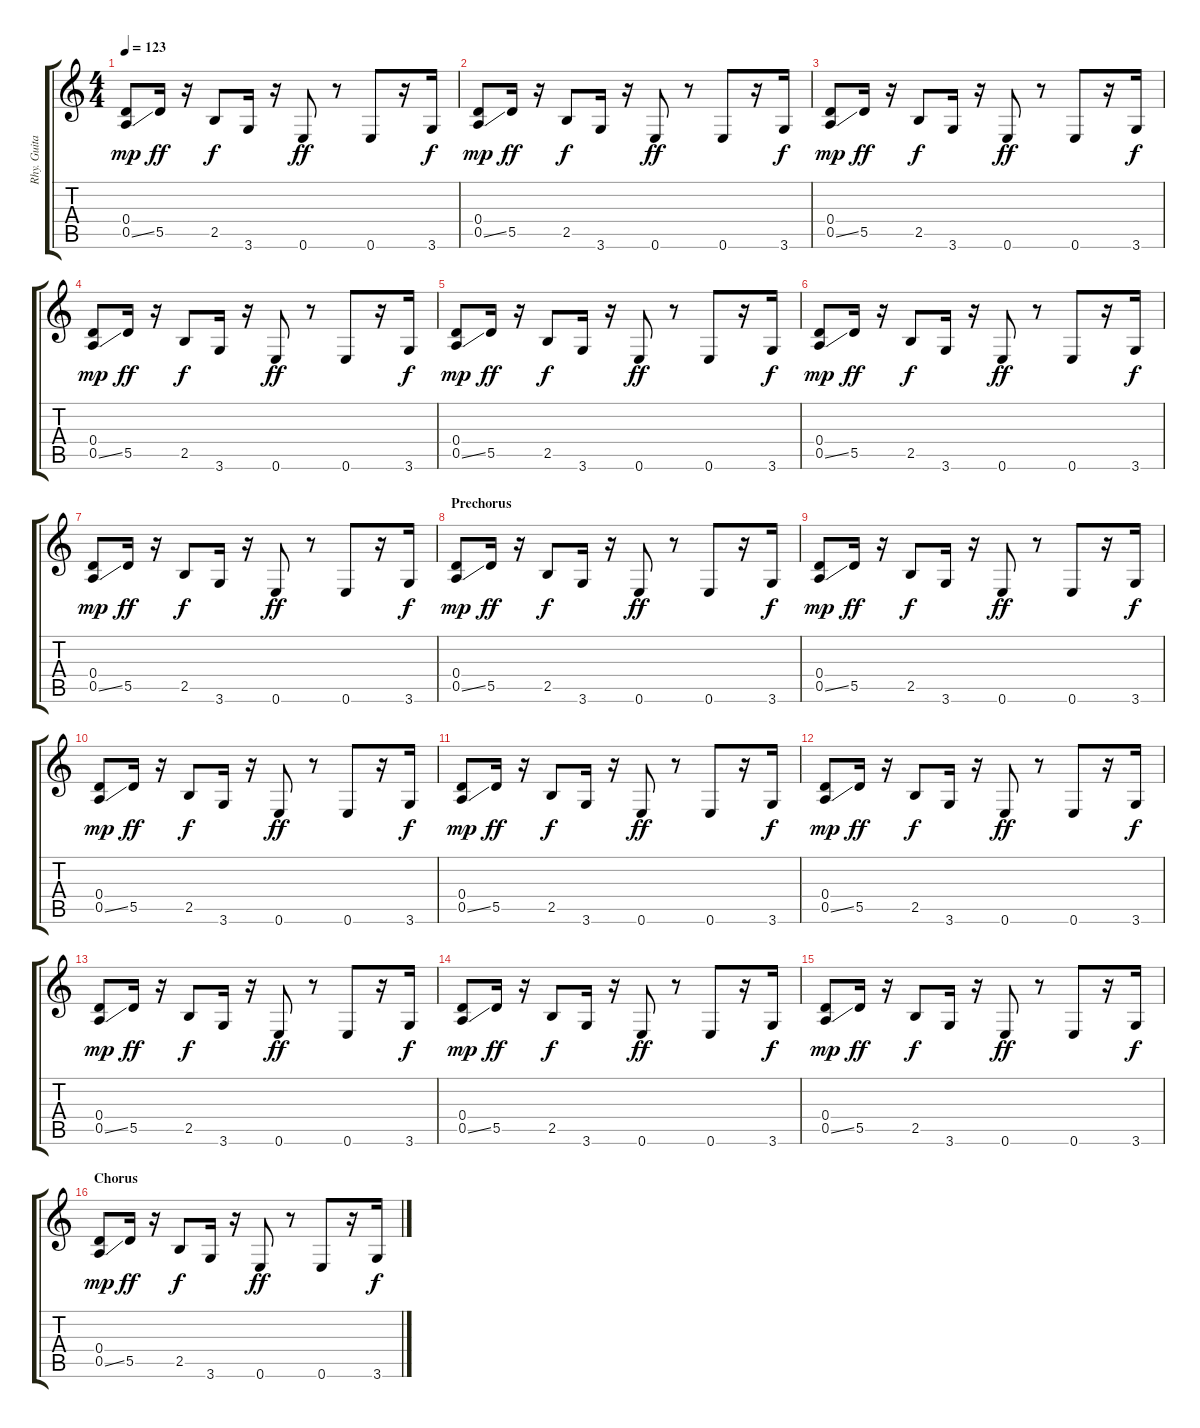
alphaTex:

\track ("Rhy. Guitar" "Rhy. Guita") {instrument electricguitarmuted}
\staff {score tabs}
\tuning (E4 B3 G3 D3 A2 E2) {hide}
\ts (4 4)
\tempo 123
\clef g2
\ks c
(0.4 0.5{ss}).8{dy mp} 5.5.16{dy ff} r.16 2.5.8{dy f} 3.6.16 r.16 0.6.8{dy ff} r.8 0.6.8 r.16 3.6.16{dy f} |
(0.4 0.5{ss}).8{dy mp} 5.5.16{dy ff} r.16 2.5.8{dy f} 3.6.16 r.16 0.6.8{dy ff} r.8 0.6.8 r.16 3.6.16{dy f} |
(0.4 0.5{ss}).8{dy mp} 5.5.16{dy ff} r.16 2.5.8{dy f} 3.6.16 r.16 0.6.8{dy ff} r.8 0.6.8 r.16 3.6.16{dy f} |
(0.4 0.5{ss}).8{dy mp} 5.5.16{dy ff} r.16 2.5.8{dy f} 3.6.16 r.16 0.6.8{dy ff} r.8 0.6.8 r.16 3.6.16{dy f} |
(0.4 0.5{ss}).8{dy mp} 5.5.16{dy ff} r.16 2.5.8{dy f} 3.6.16 r.16 0.6.8{dy ff} r.8 0.6.8 r.16 3.6.16{dy f} |
(0.4 0.5{ss}).8{dy mp} 5.5.16{dy ff} r.16 2.5.8{dy f} 3.6.16 r.16 0.6.8{dy ff} r.8 0.6.8 r.16 3.6.16{dy f} |
(0.4 0.5{ss}).8{dy mp} 5.5.16{dy ff} r.16 2.5.8{dy f} 3.6.16 r.16 0.6.8{dy ff} r.8 0.6.8 r.16 3.6.16{dy f} |
\section ("" "Prechorus")
(0.4 0.5{ss}).8{dy mp} 5.5.16{dy ff} r.16 2.5.8{dy f} 3.6.16 r.16 0.6.8{dy ff} r.8 0.6.8 r.16 3.6.16{dy f} |
(0.4 0.5{ss}).8{dy mp} 5.5.16{dy ff} r.16 2.5.8{dy f} 3.6.16 r.16 0.6.8{dy ff} r.8 0.6.8 r.16 3.6.16{dy f} |
(0.4 0.5{ss}).8{dy mp} 5.5.16{dy ff} r.16 2.5.8{dy f} 3.6.16 r.16 0.6.8{dy ff} r.8 0.6.8 r.16 3.6.16{dy f} |
(0.4 0.5{ss}).8{dy mp} 5.5.16{dy ff} r.16 2.5.8{dy f} 3.6.16 r.16 0.6.8{dy ff} r.8 0.6.8 r.16 3.6.16{dy f} |
(0.4 0.5{ss}).8{dy mp} 5.5.16{dy ff} r.16 2.5.8{dy f} 3.6.16 r.16 0.6.8{dy ff} r.8 0.6.8 r.16 3.6.16{dy f} |
(0.4 0.5{ss}).8{dy mp} 5.5.16{dy ff} r.16 2.5.8{dy f} 3.6.16 r.16 0.6.8{dy ff} r.8 0.6.8 r.16 3.6.16{dy f} |
(0.4 0.5{ss}).8{dy mp} 5.5.16{dy ff} r.16 2.5.8{dy f} 3.6.16 r.16 0.6.8{dy ff} r.8 0.6.8 r.16 3.6.16{dy f} |
(0.4 0.5{ss}).8{dy mp} 5.5.16{dy ff} r.16 2.5.8{dy f} 3.6.16 r.16 0.6.8{dy ff} r.8 0.6.8 r.16 3.6.16{dy f} |
\section ("" "Chorus")
(0.4 0.5{ss}).8{dy mp} 5.5.16{dy ff} r.16 2.5.8{dy f} 3.6.16 r.16 0.6.8{dy ff} r.8 0.6.8 r.16 3.6.16{dy f}
